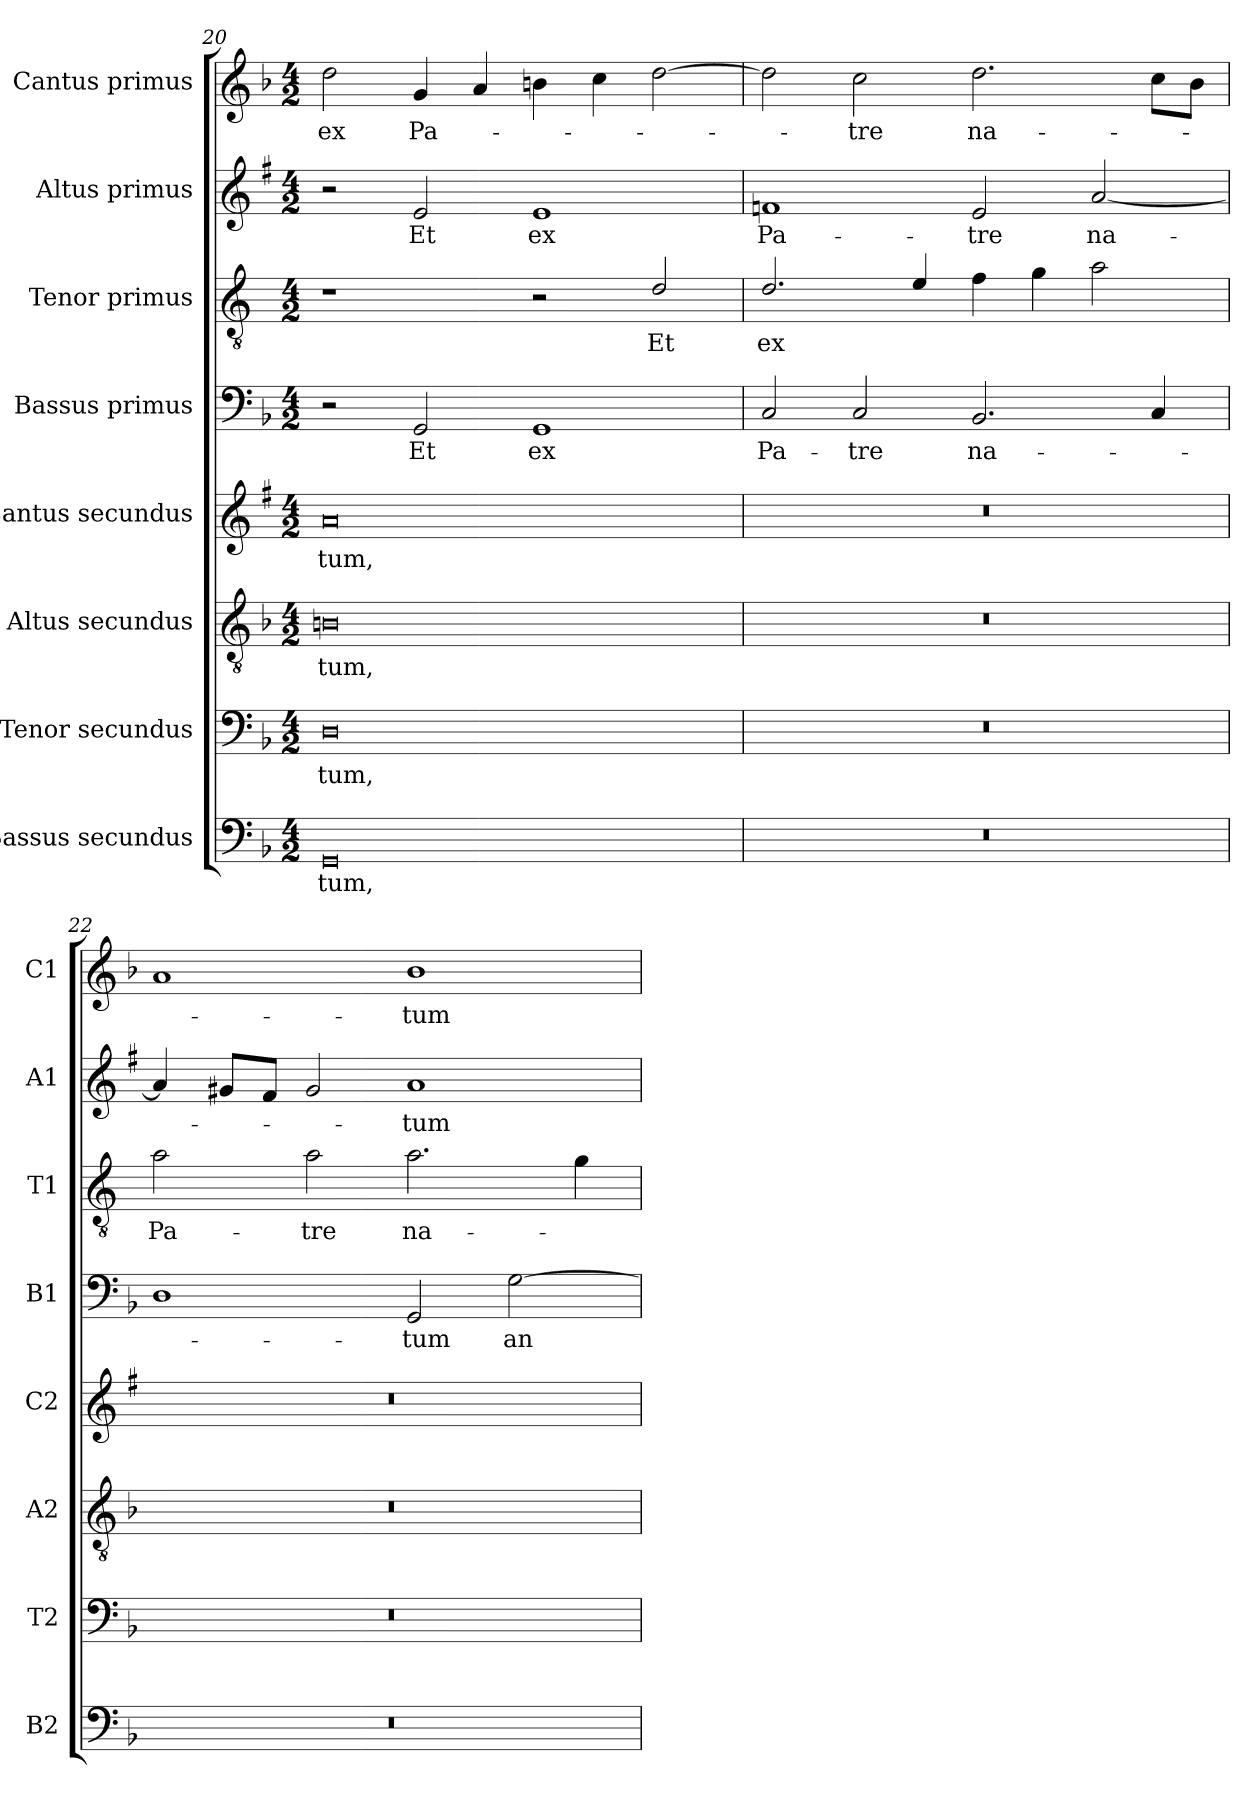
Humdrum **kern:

**kern	**text	**kern	**text	**kern	**text	**kern	**text	**kern	**text	**kern	**text	**kern	**text	**kern	**text
*part8	*part8	*part7	*part7	*part6	*part6	*part5	*part5	*part4	*part4	*part3	*part3	*part2	*part2	*part1	*part1
*staff8	*staff8	*staff7	*staff7	*staff6	*staff6	*staff5	*staff5	*staff4	*staff4	*staff3	*staff3	*staff2	*staff2	*staff1	*staff1
*I"Bassus secundus	*	*I"Tenor secundus	*	*I"Altus secundus	*	*I"Cantus secundus	*	*I"Bassus primus	*	*I"Tenor primus	*	*I"Altus primus	*	*I"Cantus primus	*
*I'B2	*	*I'T2	*	*I'A2	*	*I'C2	*	*I'B1	*	*I'T1	*	*I'A1	*	*I'C1	*
!!LO:PB:g=z
*clefF4	*	*clefF4	*	*clefGv2	*	*clefG2	*	*clefF4	*	*clefGv2	*	*clefG2	*	*clefG2	*
*	*	*	*	*	*	*ITrd1c2	*	*	*	*ITrd4c7	*	*ITrd1c2	*	*	*
*k[b-]	*	*k[b-]	*	*k[b-]	*	*k[b-]	*	*k[b-]	*	*k[b-]	*	*k[b-]	*	*k[b-]	*
*F:	*	*F:	*	*F:	*	*F:	*	*F:	*	*F:	*	*F:	*	*F:	*
*M4/2	*	*M4/2	*	*M4/2	*	*M4/2	*	*M4/2	*	*M4/2	*	*M4/2	*	*M4/2	*
=20	=20	=20	=20	=20	=20	=20	=20	=20	=20	=20	=20	=20	=20	=20	=20
!	!LO:LY:b	!	!LO:LY:b	!	!LO:LY:b	!	!LO:LY:b	!	!	!	!	!	!	!	!LO:LY:b
0GG	-tum,	0D	-tum,	0Bn	-tum,	0g	-tum,	2r	.	1r	.	2r	.	2dd\	ex
!	!	!	!	!	!	!	!	!	!LO:LY:b	!	!	!	!LO:LY:b	!	!LO:LY:b
.	.	.	.	.	.	.	.	2GG/	Et	.	.	2d/	Et	4g/	Pa-
.	.	.	.	.	.	.	.	.	.	.	.	.	.	4a/	.
!	!	!	!	!	!	!	!	!	!LO:LY:b	!	!	!	!LO:LY:b	!	!
.	.	.	.	.	.	.	.	1GG	ex	2r	.	1d	ex	4bn\	.
.	.	.	.	.	.	.	.	.	.	.	.	.	.	4cc\	.
!	!	!	!	!	!	!	!	!	!	!	!LO:LY:b	!	!	!	!
.	.	.	.	.	.	.	.	.	.	2G/	Et	.	.	[2dd\	.
=21	=21	=21	=21	=21	=21	=21	=21	=21	=21	=21	=21	=21	=21	=21	=21
!	!	!	!	!	!	!	!	!	!LO:LY:b	!	!LO:LY:b	!	!LO:LY:b	!	!
0r	.	0r	.	0r	.	0r	.	2C/	Pa-	2.G/	ex	1e-X	Pa-	2dd\]	.
!	!	!	!	!	!	!	!	!	!LO:LY:b	!	!	!	!	!	!LO:LY:b
.	.	.	.	.	.	.	.	2C/	-tre	.	.	.	.	2cc\	-tre
.	.	.	.	.	.	.	.	.	.	4A/	.	.	.	.	.
!	!	!	!	!	!	!	!	!	!LO:LY:b	!	!	!	!LO:LY:b	!	!LO:LY:b
.	.	.	.	.	.	.	.	2.BB-/	na-	4B-\	.	2d/	-tre	2.dd\	na-
.	.	.	.	.	.	.	.	.	.	4c\	.	.	.	.	.
!	!	!	!	!	!	!	!	!	!	!	!	!	!LO:LY:b	!	!
.	.	.	.	.	.	.	.	.	.	2d\	.	[2g/	na-	.	.
.	.	.	.	.	.	.	.	4C/	.	.	.	.	.	8cc\L	.
.	.	.	.	.	.	.	.	.	.	.	.	.	.	8b-\J	.
=22	=22	=22	=22	=22	=22	=22	=22	=22	=22	=22	=22	=22	=22	=22	=22
!	!	!	!	!	!	!	!	!	!	!	!LO:LY:b	!	!	!	!
0r	.	0r	.	0r	.	0r	.	1D	.	2d\	Pa-	4g/]	.	1a	.
.	.	.	.	.	.	.	.	.	.	.	.	8f#X/L	.	.	.
.	.	.	.	.	.	.	.	.	.	.	.	8e/J	.	.	.
!	!	!	!	!	!	!	!	!	!	!	!LO:LY:b	!	!	!	!
.	.	.	.	.	.	.	.	.	.	2d\	-tre	2f#/	.	.	.
!	!	!	!	!	!	!	!	!	!LO:LY:b	!	!LO:LY:b	!	!LO:LY:b	!	!LO:LY:b
.	.	.	.	.	.	.	.	2GG/	-tum	2.d\	na-	1g	-tum	1b-	-tum
!	!	!	!	!	!	!	!	!	!LO:LY:b	!	!	!	!	!	!
.	.	.	.	.	.	.	.	[2G\	an-	.	.	.	.	.	.
.	.	.	.	.	.	.	.	.	.	4c\	.	.	.	.	.
=	=	=	=	=	=	=	=	=	=	=	=	=	=	=	=
*-	*-	*-	*-	*-	*-	*-	*-	*-	*-	*-	*-	*-	*-	*-	*-
